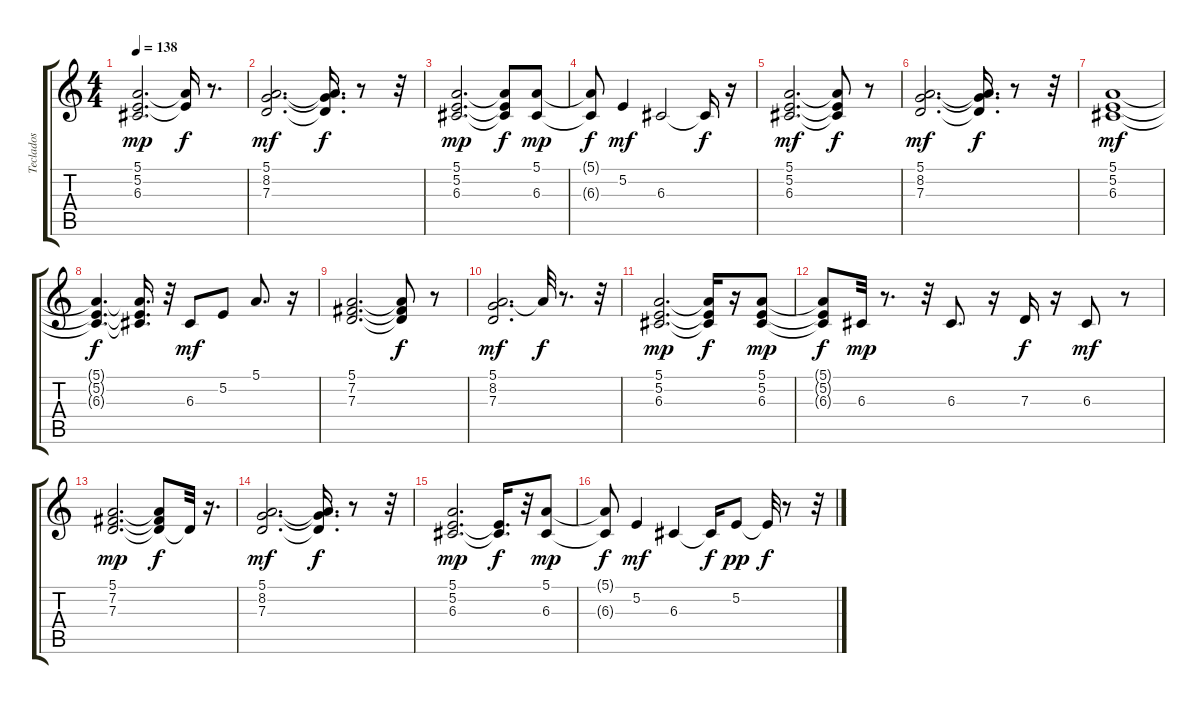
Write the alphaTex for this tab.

\track ("Teclados" "Teclados") {instrument electricgrandpiano}
\staff {score tabs}
\tuning (E4 B3 G3 D3 A2 E2) {hide}
\ts (4 4)
\tempo 138
\clef g2
\ks c
(5.1 5.2 6.3).2{d dy mp} (5.1{t} 5.2{t}).16{dy f} r.8{d} |
(5.1 8.2 7.3).2{d dy mf} (5.1{t} 8.2{t} 7.3{t}).16{d dy f} r.8 r.32 |
(5.1 5.2 6.3).2{d dy mp} (5.1{t} 5.2{t} 6.3{t}).8{dy f} (5.1 6.3).8{dy mp} |
(5.1{t} 6.3{t}).8{dy f} 5.2.4{dy mf} 6.3.2 6.3{t}.16{dy f} r.16 |
(5.1 5.2 6.3).2{d dy mf} (5.1{t} 5.2{t} 6.3{t}).8{dy f} r.8 |
(5.1 8.2 7.3).2{d dy mf} (5.1{t} 8.2{t} 7.3{t}).16{d dy f} r.8 r.32 |
(5.1 5.2 6.3).1{dy mf} |
(5.1{t} 5.2{t} 6.3{t}).4{d dy f} (5.1{t} 5.2{t} 6.3{t}).16{d} r.32 6.3.8{dy mf} 5.2.8 5.1.8{d} r.16 |
(5.1 7.2 7.3).2{d} (5.1{t} 7.2{t} 7.3{t}).8{dy f} r.8 |
(5.1 8.2 7.3).2{d dy mf} 5.1{t}.32{dy f} r.8{d} r.32 |
(5.1 5.2 6.3).2{d dy mp} (5.1{t} 5.2{t} 6.3{t}).16{dy f} r.16 (5.1 5.2 6.3).8{dy mp} |
(5.1{t} 5.2{t} 6.3{t}).8{dy f} 6.3.32{dy mp} r.8{d} r.32 6.3.8{d} r.16 7.3.16{dy f} r.16 6.3.8{dy mf} r.8 |
(5.1 7.2 7.3).2{d dy mp} (5.1{t} 7.2{t} 7.3{t}).8{dy f} 7.3{t}.32 r.16{d} |
(5.1 8.2 7.3).2{d dy mf} (5.1{t} 8.2{t} 7.3{t}).16{d dy f} r.8 r.32 |
(5.1 5.2 6.3).2{d dy mp} (5.2{t} 6.3{t}).16{d dy f} r.32 (5.1 6.3).8{dy mp} |
(5.1{t} 6.3{t}).8{dy f} 5.2.4{dy mf} 6.3.4 6.3{t}.16{dy f} 5.2.8{dy pp} 5.2{t}.32{dy f} r.8 r.32
